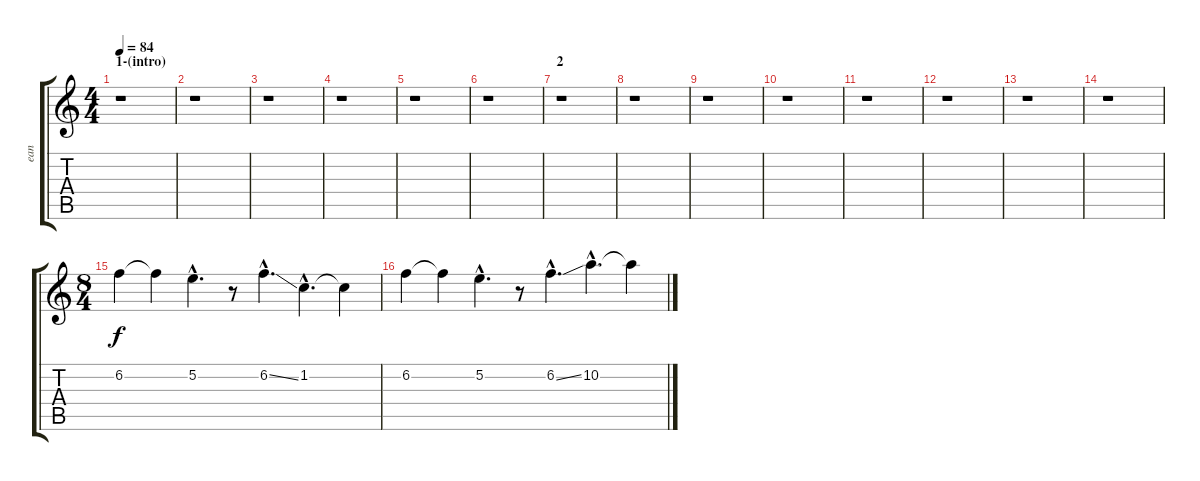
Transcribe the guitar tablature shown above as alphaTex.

\track ("ean II" "ean") {instrument electricguitarjazz}
\staff {score tabs}
\tuning (E4 B3 G3 D3 A2 E2) {hide}
\ts (4 4)
\section ("" "1-(intro)")
\tempo 84
\clef g2
\ks c
r.1{dy f instrument electricguitarjazz} |
r.1 |
r.1 |
r.1 |
r.1 |
r.1 |
\section ("" "2")
r.1 |
r.1 |
r.1 |
r.1 |
r.1 |
r.1 |
r.1 |
r.1 |
\ts (8 4)
6.2.4 6.2{t}.4 5.2{hac}.4{d} r.8 6.2{ss hac}.4{d} 1.2{hac}.4{d} 1.2{t}.4 |
6.2.4 6.2{t}.4 5.2{hac}.4{d} r.8 6.2{ss hac}.4{d} 10.2{hac}.4{d} 10.2{t}.4
